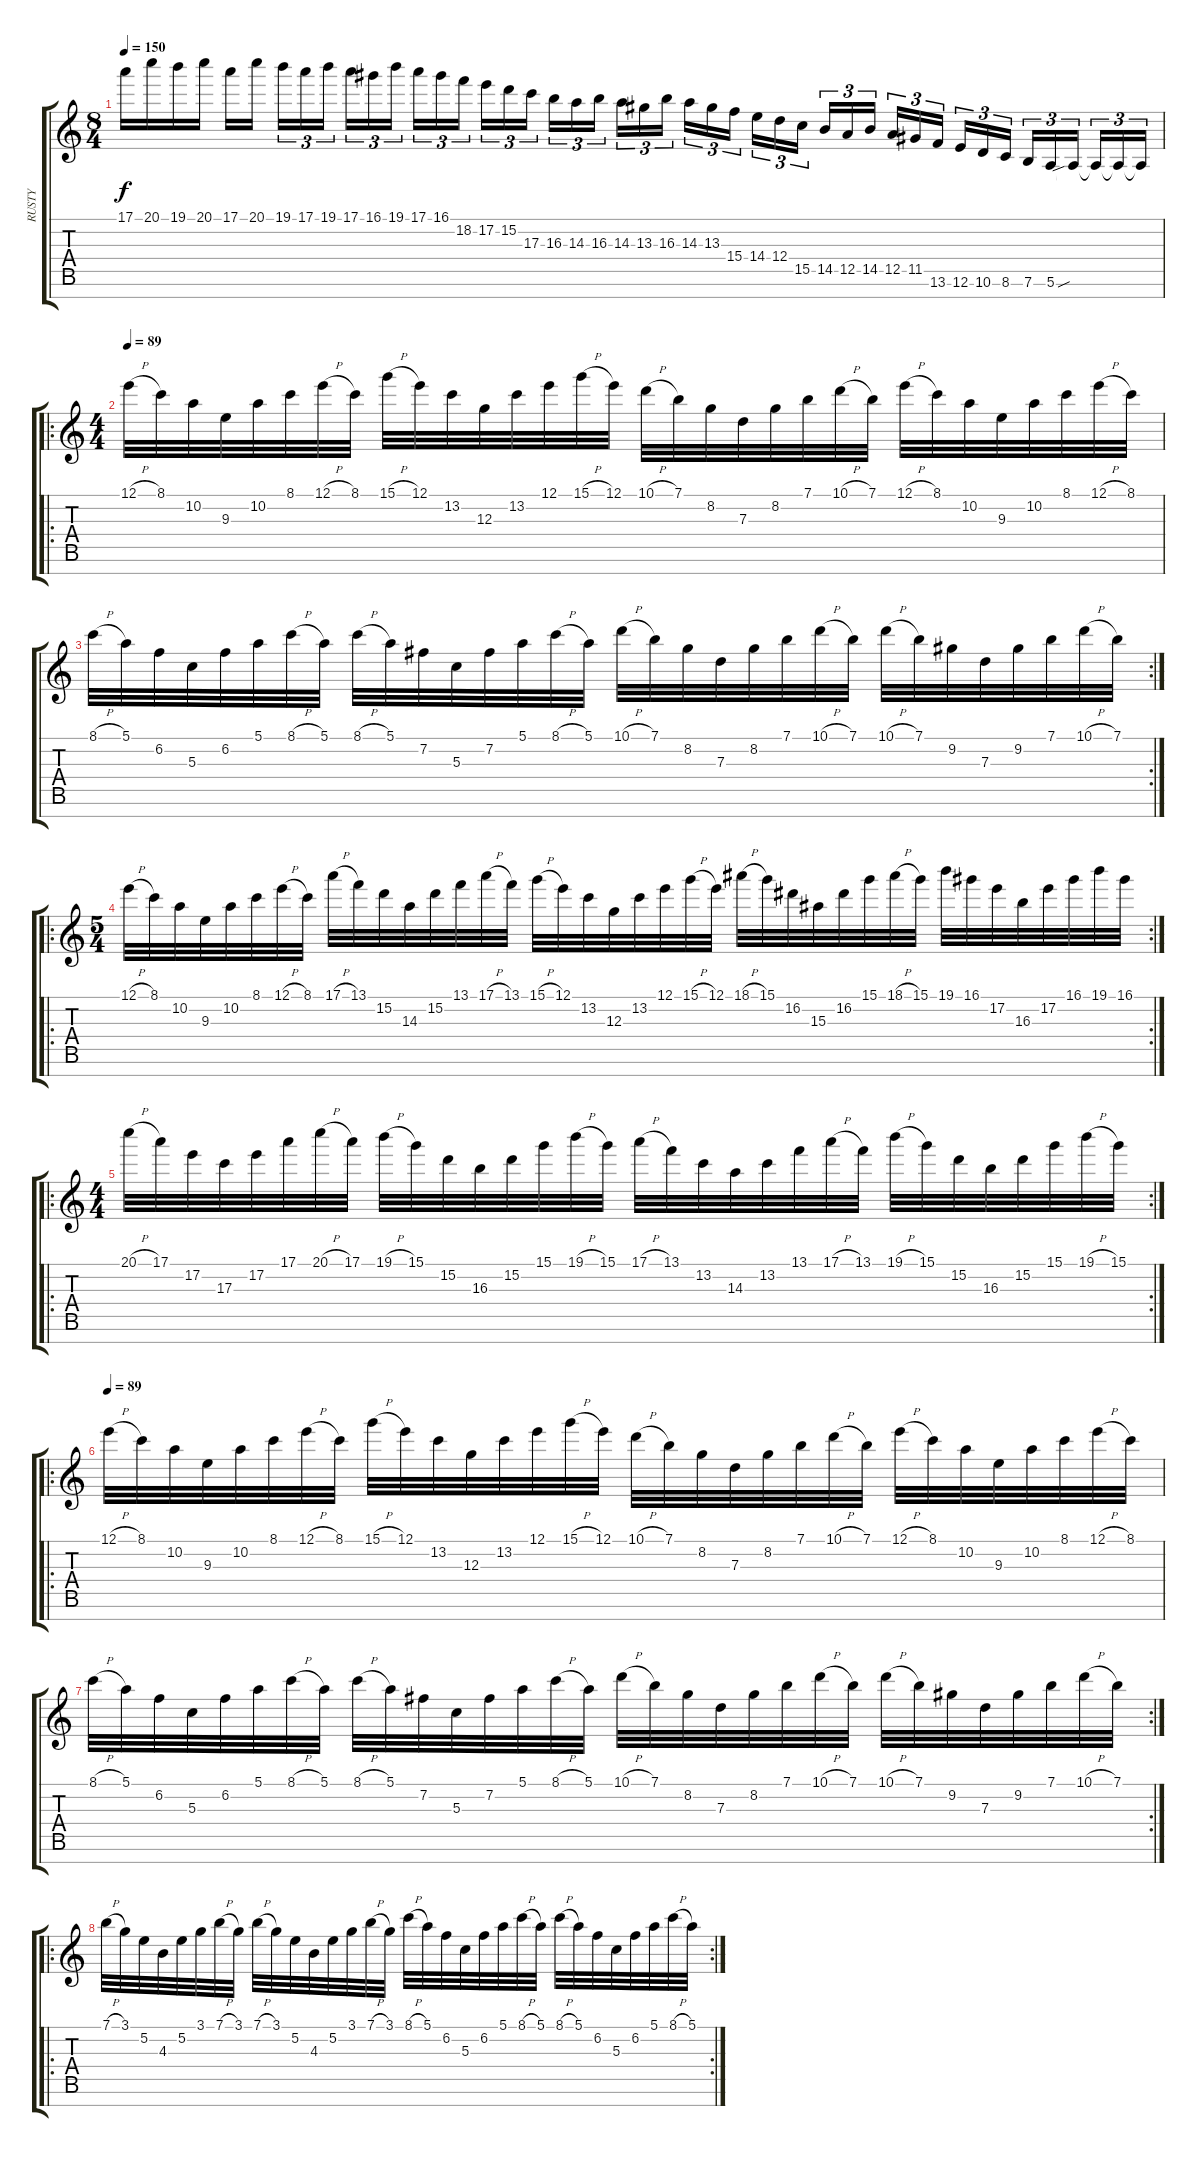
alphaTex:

\track ("RUSTY" "RUSTY") {instrument distortionguitar bank 11}
\staff {score tabs}
\tuning (E4 B3 G3 D3 A2 E2 B1) {hide}
\ts (8 4)
\tempo 150
\clef g2
\ks c
17.1.16{dy f} 20.1.16 19.1.16 20.1.16 17.1.16 20.1.16{beam splitsecondary} 19.1.16{tu (3 2)} 17.1.16{tu (3 2)} 19.1.16{tu (3 2)} 17.1.16{tu (3 2)} 16.1.16{tu (3 2)} 19.1.16{tu (3 2) beam splitsecondary} 17.1.16{tu (3 2)} 16.1.16{tu (3 2)} 18.2.16{tu (3 2)} 17.2.16{tu (3 2)} 15.2.16{tu (3 2)} 17.3.16{tu (3 2) beam splitsecondary} 16.3.16{tu (3 2)} 14.3.16{tu (3 2)} 16.3.16{tu (3 2)} 14.3.16{tu (3 2)} 13.3.16{tu (3 2)} 16.3.16{tu (3 2) beam splitsecondary} 14.3.16{tu (3 2)} 13.3.16{tu (3 2)} 15.4.16{tu (3 2)} 14.4.16{tu (3 2)} 12.4.16{tu (3 2)} 15.5.16{tu (3 2) beam splitsecondary} 14.5.16{tu (3 2)} 12.5.16{tu (3 2)} 14.5.16{tu (3 2)} 12.5.16{tu (3 2)} 11.5.16{tu (3 2)} 13.6.16{tu (3 2) beam splitsecondary} 12.6.16{tu (3 2)} 10.6.16{tu (3 2)} 8.6.16{tu (3 2)} 7.6.16{tu (3 2)} 5.6.16{tu (3 2)} 5.6{sib t}.16{tu (3 2) beam splitsecondary} 5.6{t}.16{tu (3 2)} 5.6{t}.16{tu (3 2)} 5.6{t}.16{tu (3 2)} |
\ro
\ts (4 4)
\tempo 89
12.1{h}.32 8.1.32 10.2.32 9.3.32 10.2.32 8.1.32 12.1{h}.32 8.1.32 15.1{h}.32 12.1.32 13.2.32 12.3.32 13.2.32 12.1.32 15.1{h}.32 12.1.32 10.1{h}.32 7.1.32 8.2.32 7.3.32 8.2.32 7.1.32 10.1{h}.32 7.1.32 12.1{h}.32 8.1.32 10.2.32 9.3.32 10.2.32 8.1.32 12.1{h}.32 8.1.32 |
\rc 2
8.1{h}.32 5.1.32 6.2.32 5.3.32 6.2.32 5.1.32 8.1{h}.32 5.1.32 8.1{h}.32 5.1.32 7.2.32 5.3.32 7.2.32 5.1.32 8.1{h}.32 5.1.32 10.1{h}.32 7.1.32 8.2.32 7.3.32 8.2.32 7.1.32 10.1{h}.32 7.1.32 10.1{h}.32 7.1.32 9.2.32 7.3.32 9.2.32 7.1.32 10.1{h}.32 7.1.32 |
\ro
\rc 2
\ts (5 4)
12.1{h}.32 8.1.32 10.2.32 9.3.32 10.2.32 8.1.32 12.1{h}.32 8.1.32 17.1{h}.32 13.1.32 15.2.32 14.3.32 15.2.32 13.1.32 17.1{h}.32 13.1.32 15.1{h}.32 12.1.32 13.2.32 12.3.32 13.2.32 12.1.32 15.1{h}.32 12.1.32 18.1{h}.32 15.1.32 16.2.32 15.3.32 16.2.32 15.1.32 18.1{h}.32 15.1.32 19.1.32 16.1.32 17.2.32 16.3.32 17.2.32 16.1.32 19.1.32 16.1.32 |
\ro
\rc 2
\ts (4 4)
20.1{h}.32 17.1.32 17.2.32 17.3.32 17.2.32 17.1.32 20.1{h}.32 17.1.32 19.1{h}.32 15.1.32 15.2.32 16.3.32 15.2.32 15.1.32 19.1{h}.32 15.1.32 17.1{h}.32 13.1.32 13.2.32 14.3.32 13.2.32 13.1.32 17.1{h}.32 13.1.32 19.1{h}.32 15.1.32 15.2.32 16.3.32 15.2.32 15.1.32 19.1{h}.32 15.1.32 |
\ro
\tempo 89
12.1{h}.32 8.1.32 10.2.32 9.3.32 10.2.32 8.1.32 12.1{h}.32 8.1.32 15.1{h}.32 12.1.32 13.2.32 12.3.32 13.2.32 12.1.32 15.1{h}.32 12.1.32 10.1{h}.32 7.1.32 8.2.32 7.3.32 8.2.32 7.1.32 10.1{h}.32 7.1.32 12.1{h}.32 8.1.32 10.2.32 9.3.32 10.2.32 8.1.32 12.1{h}.32 8.1.32 |
\rc 2
8.1{h}.32 5.1.32 6.2.32 5.3.32 6.2.32 5.1.32 8.1{h}.32 5.1.32 8.1{h}.32 5.1.32 7.2.32 5.3.32 7.2.32 5.1.32 8.1{h}.32 5.1.32 10.1{h}.32 7.1.32 8.2.32 7.3.32 8.2.32 7.1.32 10.1{h}.32 7.1.32 10.1{h}.32 7.1.32 9.2.32 7.3.32 9.2.32 7.1.32 10.1{h}.32 7.1.32 |
\ro
\rc 2
7.1{h}.32 3.1.32 5.2.32 4.3.32 5.2.32 3.1.32 7.1{h}.32 3.1.32 7.1{h}.32 3.1.32 5.2.32 4.3.32 5.2.32 3.1.32 7.1{h}.32 3.1.32 8.1{h}.32 5.1.32 6.2.32 5.3.32 6.2.32 5.1.32 8.1{h}.32 5.1.32 8.1{h}.32 5.1.32 6.2.32 5.3.32 6.2.32 5.1.32 8.1{h}.32 5.1.32
